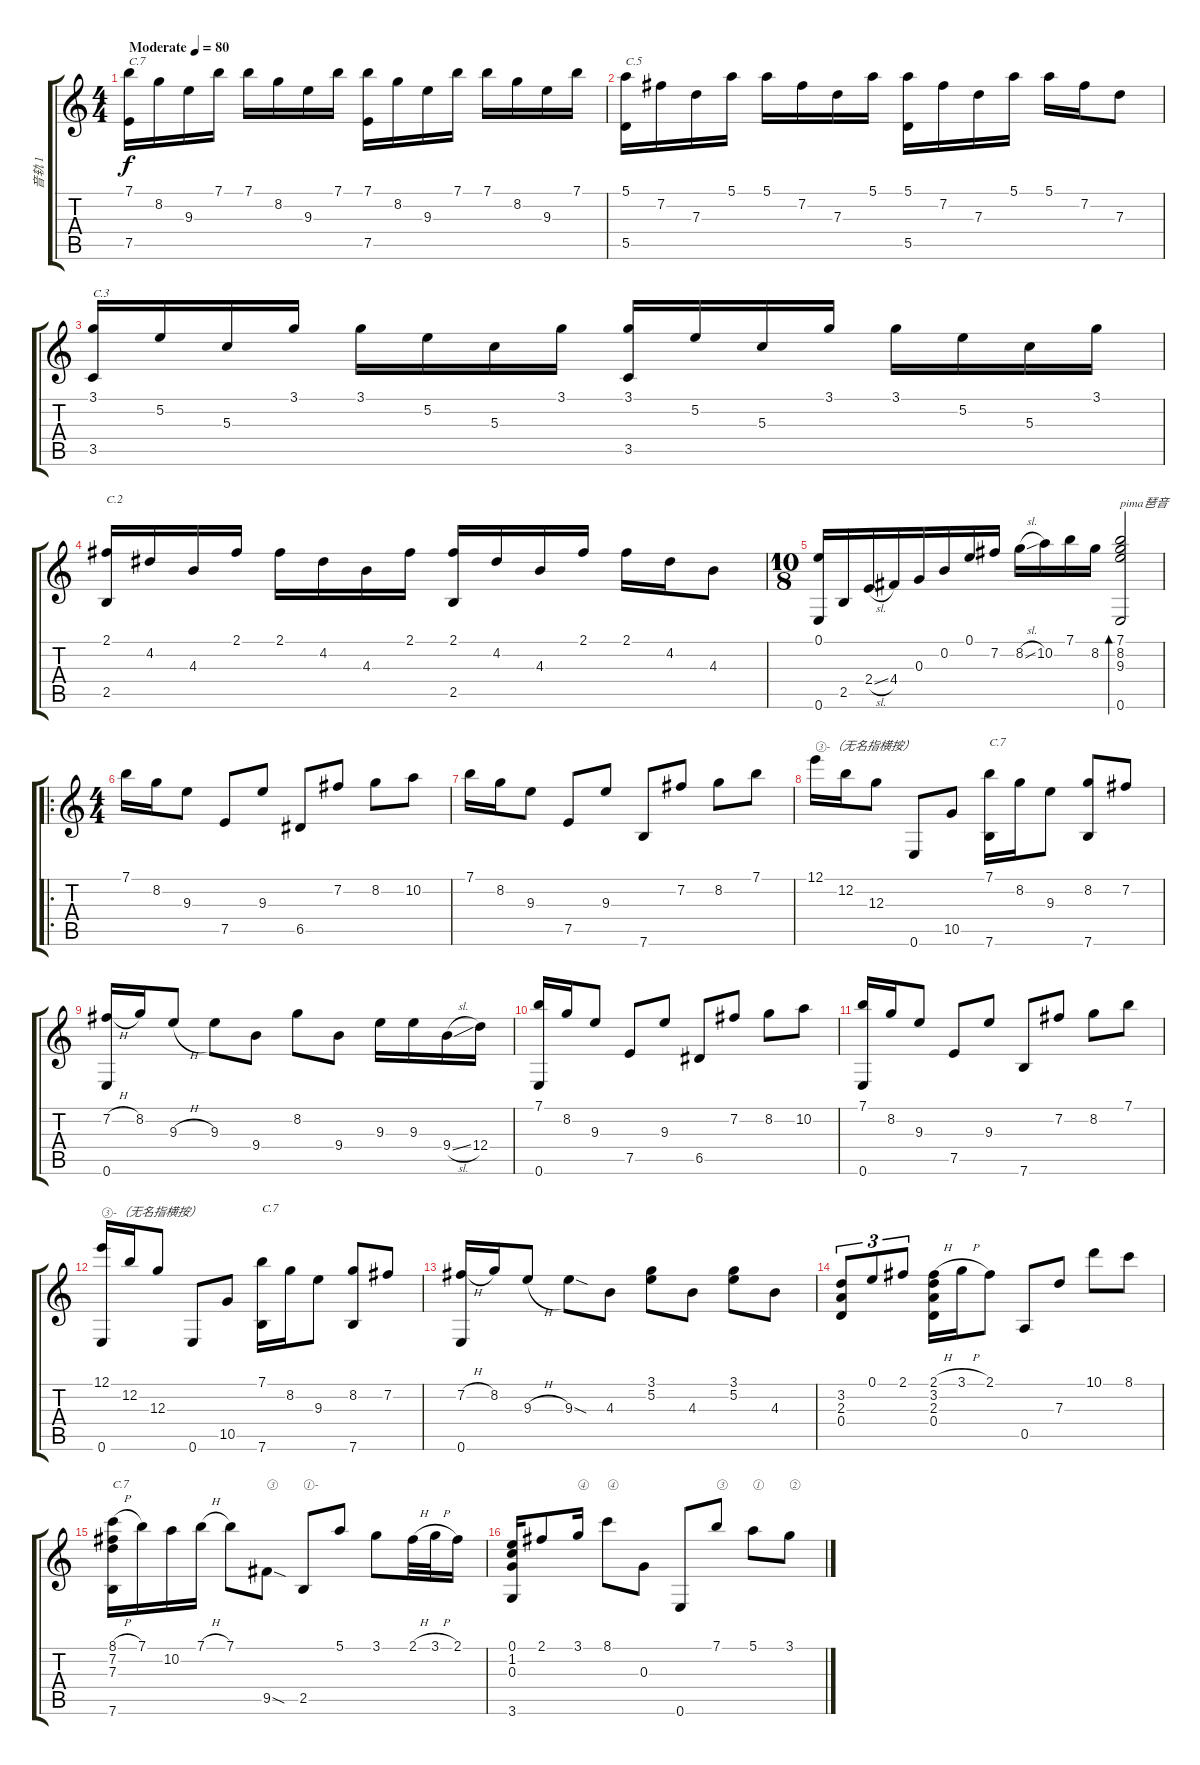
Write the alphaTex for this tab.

\track ("音轨 1" "音轨 1") {instrument acousticguitarsteel}
\staff {score tabs}
\tuning (E4 B3 G3 D3 A2 E2) {hide}
\ts (4 4)
\tempo (80 "Moderate")
\clef g2
\ks c
(7.1 7.5).16{txt "C.7" dy f instrument acousticguitarsteel} 8.2.16 9.3.16 7.1.16 7.1.16 8.2.16 9.3.16 7.1.16 (7.1 7.5).16 8.2.16 9.3.16 7.1.16 7.1.16 8.2.16 9.3.16 7.1.16 |
(5.1 5.5).16{txt "C.5"} 7.2.16 7.3.16 5.1.16 5.1.16 7.2.16 7.3.16 5.1.16{txt ""} (5.1 5.5).16 7.2.16 7.3.16 5.1.16 5.1.16 7.2.16 7.3.8 |
(3.1 3.5).16{txt "C.3"} 5.2.16 5.3.16 3.1.16 3.1.16 5.2.16 5.3.16 3.1.16 (3.1 3.5).16 5.2.16 5.3.16 3.1.16 3.1.16 5.2.16 5.3.16 3.1.16 |
(2.1 2.5).16{txt "C.2"} 4.2.16 4.3.16 2.1.16 2.1.16 4.2.16 4.3.16 2.1.16 (2.1 2.5).16 4.2.16 4.3.16 2.1.16 2.1.16 4.2.16 4.3.8 |
\ts (10 8)
(0.1 0.6).16 2.5.16 2.4{sl}.16 4.4.16 0.3.16 0.2.16 0.1.16 7.2.16 8.2{sl}.16 10.2.16 7.1.16 8.2.16 (7.1 8.2 9.3 0.6).2{bd 240 txt "pima琶音"} |
\ro
\ts (4 4)
7.1.16 8.2.16 9.3.8 7.5.8 9.3.8 6.5.8 7.2.8 8.2.8 10.2.8 |
7.1.16 8.2.16 9.3.8 7.5.8 9.3.8 7.6.8 7.2.8 8.2.8 7.1.8 |
12.1.16{txt "③-（无名指横按）"} 12.2.16 12.3.8 0.6.8 10.5.8 (7.1 7.6).16{txt "C.7"} 8.2.16 9.3.8 (8.2 7.6).8 7.2.8 |
(7.2{h} 0.6).16 8.2.16 9.3{h}.8 9.3.8 9.4.8 8.2.8 9.4.8 9.3.16 9.3.16 9.4{sl}.16 12.4.16 |
(7.1 0.6).16 8.2.16 9.3.8 7.5.8 9.3.8 6.5.8 7.2.8 8.2.8 10.2.8 |
(7.1 0.6).16 8.2.16 9.3.8 7.5.8 9.3.8 7.6.8 7.2.8 8.2.8 7.1.8 |
(12.1 0.6).16{txt "③-（无名指横按）"} 12.2.16 12.3.8 0.6.8 10.5.8 (7.1 7.6).16{txt "C.7"} 8.2.16 9.3.8 (8.2 7.6).8 7.2.8 |
(7.2{h} 0.6).16 8.2.16 9.3{h}.8 9.3{sod}.8 4.3.8 (3.1 5.2).8 4.3.8 (3.1 5.2).8 4.3.8 |
(3.2 2.3 0.4).8{tu (3 2)} 0.1.8{tu (3 2)} 2.1.8{tu (3 2)} (2.1{h} 3.2 2.3 0.4).16 3.1{h}.16 2.1.8 0.5.8 7.3.8 10.1.8 8.1.8 |
(8.1{h} 7.2 7.3 7.6).16{txt "C.7"} 7.1.16 10.2.16 7.1{h}.16 7.1.8 9.5{sod}.8{txt "③"} 2.5.8{txt "①-"} 5.1.8 3.1.8 2.1{h}.32 3.1{h}.32 2.1.16 |
(0.1 1.2 0.3 3.6).16 2.1.8 3.1.16{txt "④"} 8.1.8{txt "④"} 0.3.8 0.6.8 7.1.8{txt "③"} 5.1.8{txt "①"} 3.1.8{txt "②"}
